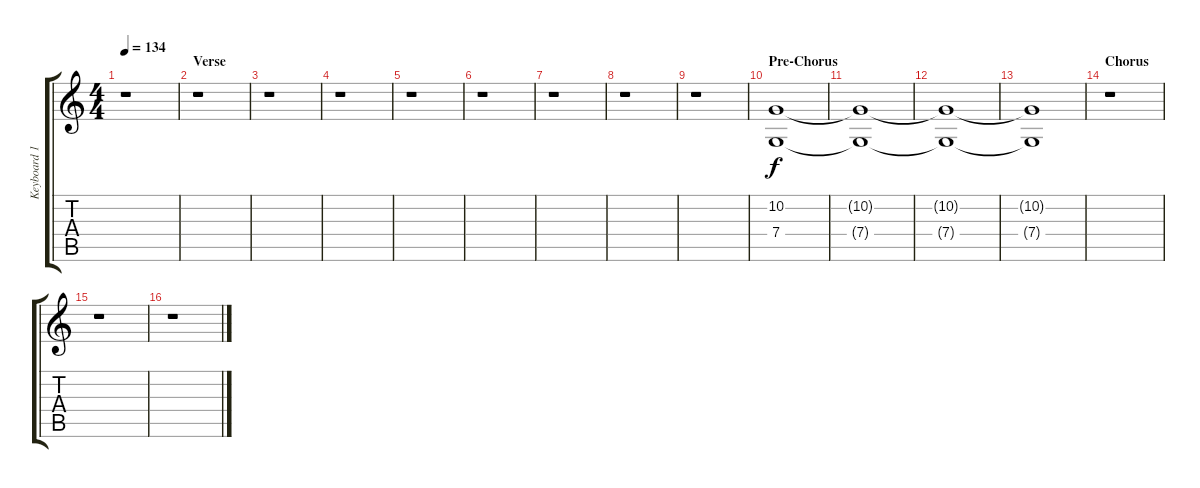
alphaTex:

\track ("Keyboard 1" "Keyboard 1") {instrument voiceoohs}
\staff {score tabs}
\tuning (D4 A3 F3 C3 G2 D2) {hide}
\ts (4 4)
\tempo 134
\clef g2
\ks c
r.1{dy f} |
\section ("" "Verse")
r.1 |
r.1 |
r.1 |
r.1 |
r.1 |
r.1 |
r.1 |
r.1 |
\section ("" "Pre-Chorus")
(10.2 7.4).1{volume 13 instrument stringensemble1} |
(10.2{t} 7.4{t}).1 |
(10.2{t} 7.4{t}).1 |
(10.2{t} 7.4{t}).1 |
\section ("" "Chorus")
r.1 |
r.1 |
r.1
